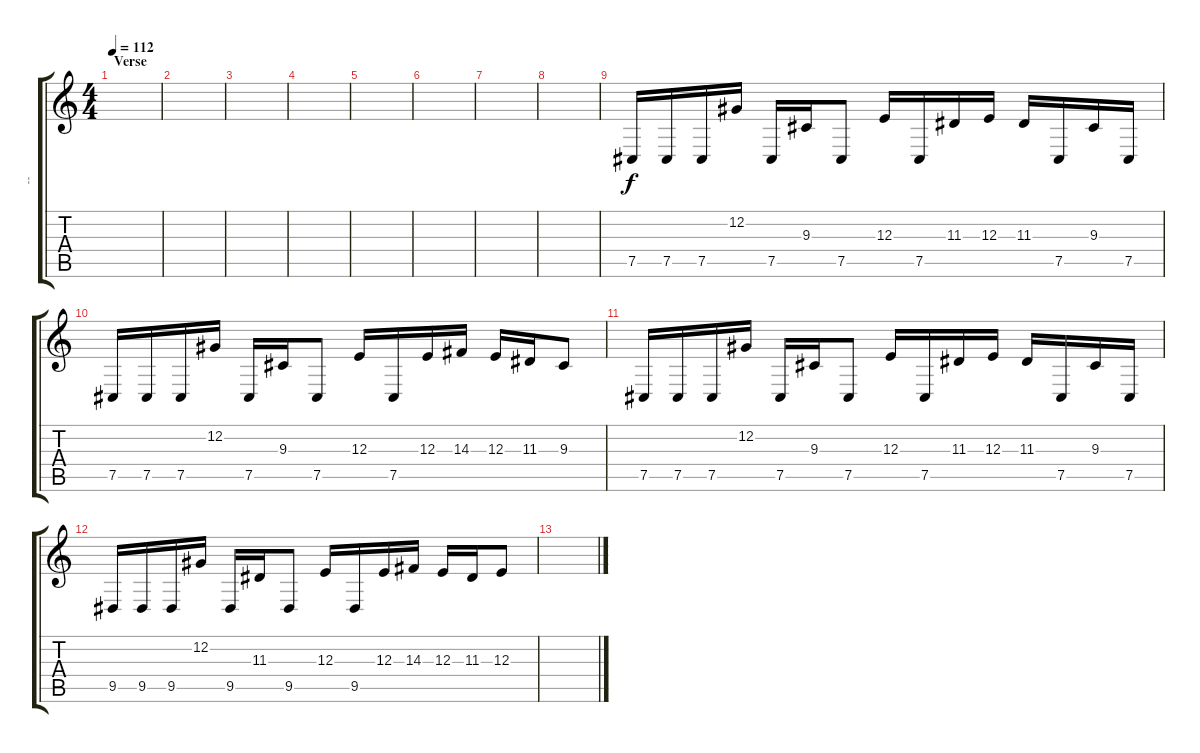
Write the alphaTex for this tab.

\track ("--" "--") {instrument accordion}
\staff {score tabs}
\tuning (Db4 Ab3 E3 B2 Gb2 Db2) {hide}
\ts (4 4)
\section ("" "Verse")
\tempo 112
\clef g2
\ks c
|
|
|
|
|
|
|
|
\section ("" "")
7.5.16 7.5.16 7.5.16 12.2.16 7.5.16 9.3.16 7.5.8 12.3.16 7.5.16 11.3.16 12.3.16 11.3.16 7.5.16 9.3.16 7.5.16 |
7.5.16 7.5.16 7.5.16 12.2.16 7.5.16 9.3.16 7.5.8 12.3.16 7.5.16 12.3.16 14.3.16 12.3.16 11.3.16 9.3.8 |
7.5.16 7.5.16 7.5.16 12.2.16 7.5.16 9.3.16 7.5.8 12.3.16 7.5.16 11.3.16 12.3.16 11.3.16 7.5.16 9.3.16 7.5.16 |
9.5.16 9.5.16 9.5.16 12.2.16 9.5.16 11.3.16 9.5.8 12.3.16 9.5.16 12.3.16 14.3.16 12.3.16 11.3.16 12.3.8 |
\section ("" "")
